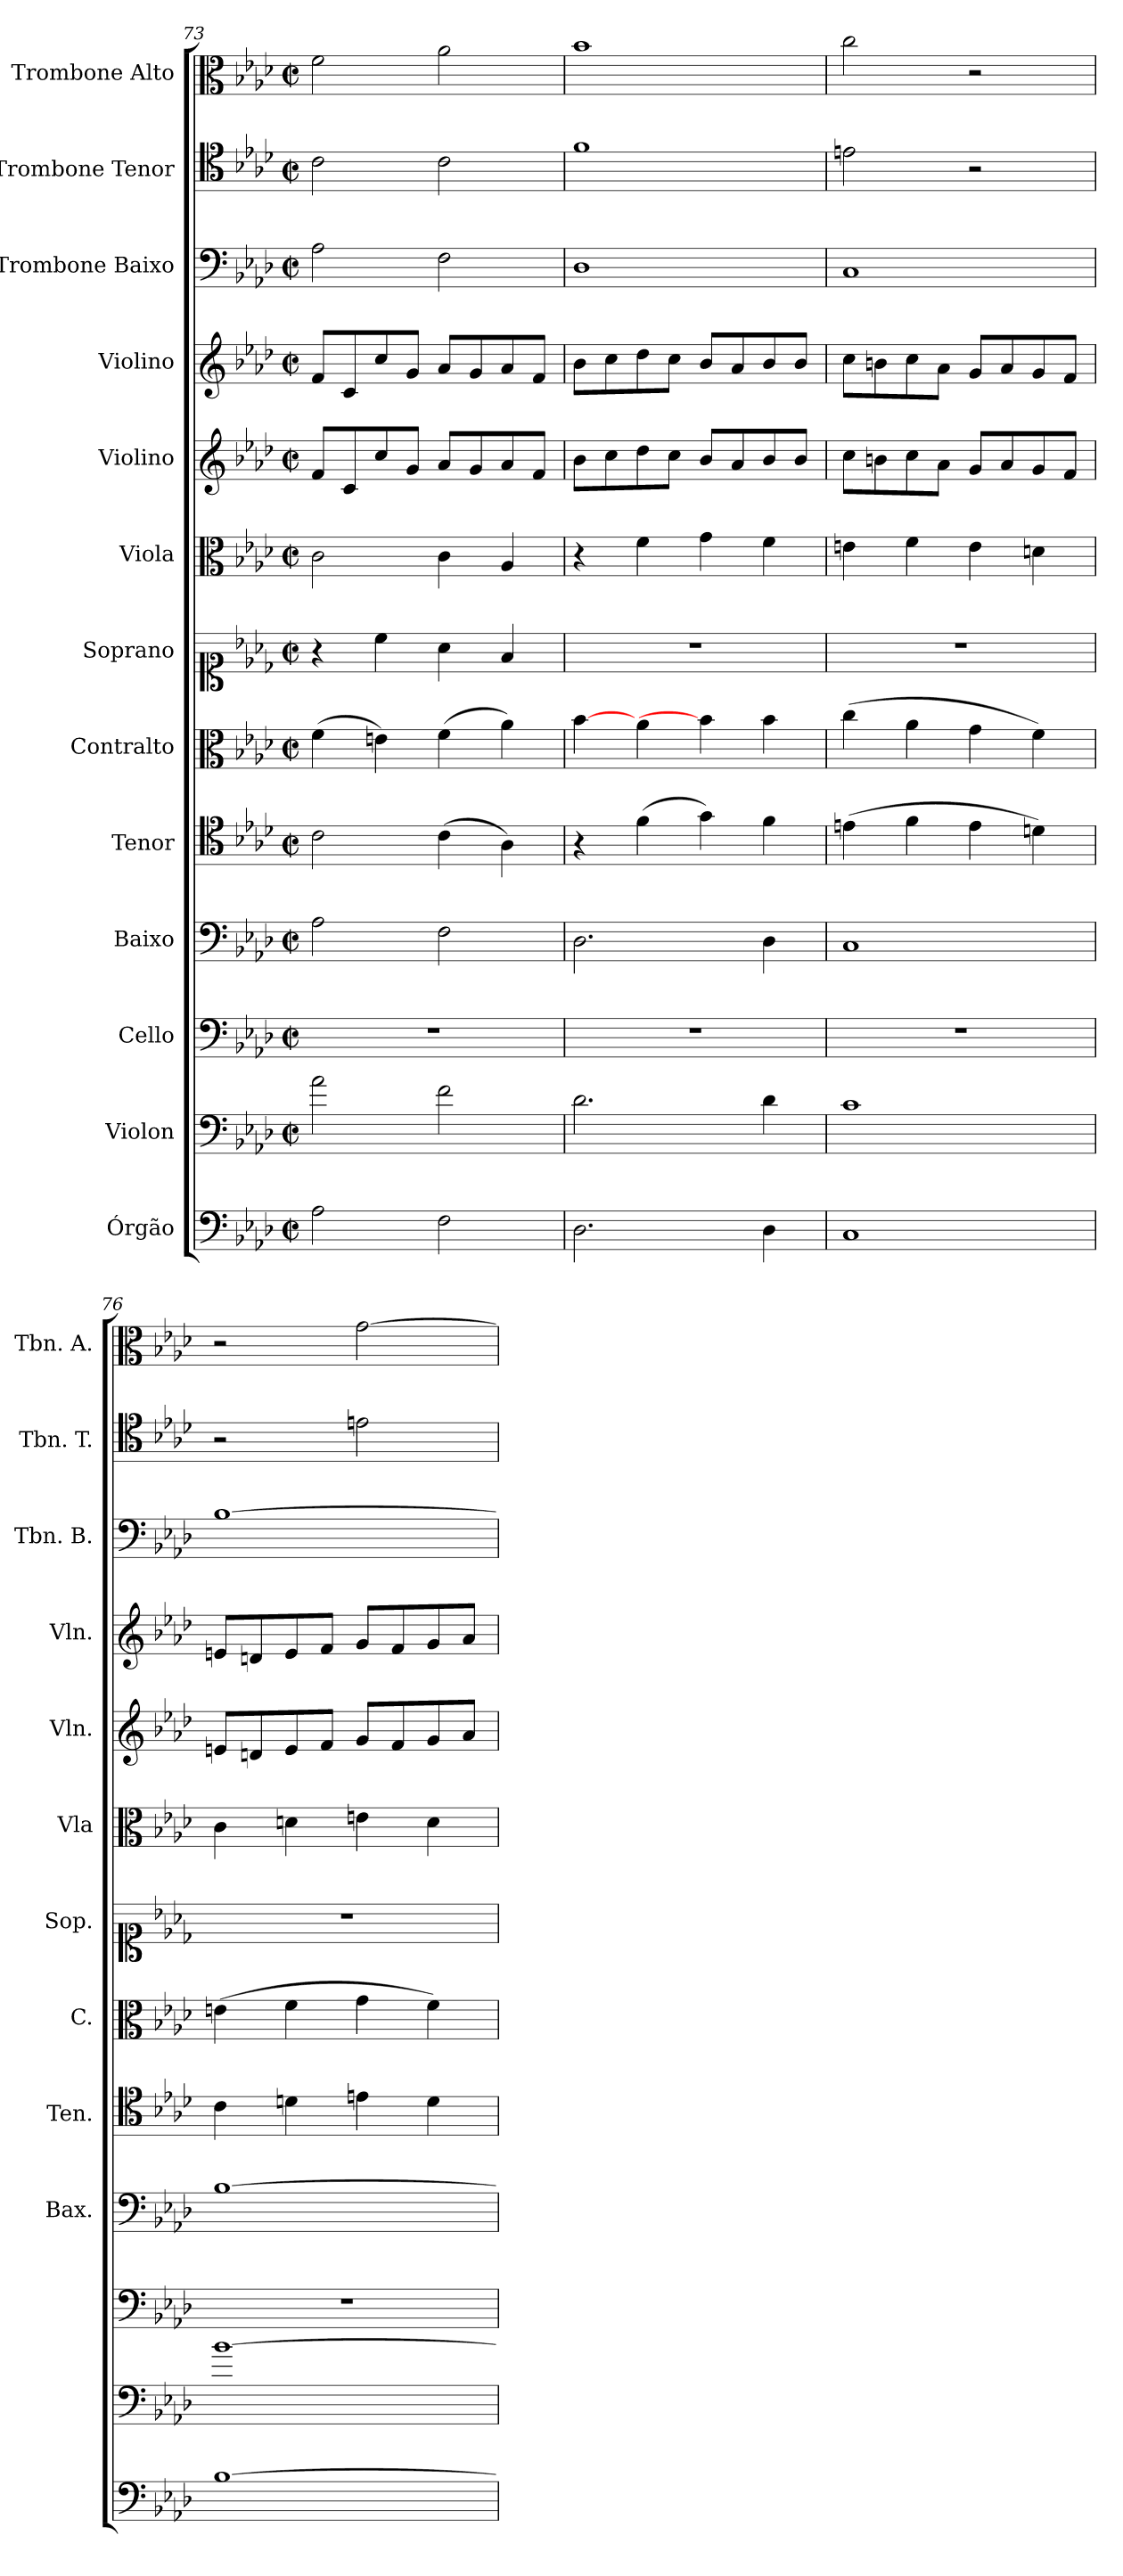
**kern	**kern	**kern	**kern	**kern	**kern	**kern	**kern	**kern	**kern	**kern	**kern	**kern
*part13	*part12	*part11	*part10	*part9	*part8	*part7	*part6	*part5	*part4	*part3	*part2	*part1
*staff13	*staff12	*staff11	*staff10	*staff9	*staff8	*staff7	*staff6	*staff5	*staff4	*staff3	*staff2	*staff1
*I"Órgão	*I"Violon	*I"Cello	*I"Baixo	*I"Tenor	*I"Contralto	*I"Soprano	*I"Viola	*I"Violino	*I"Violino	*I"Trombone Baixo	*I"Trombone Tenor	*I"Trombone Alto
*	*	*	*I'Bax.	*I'Ten.	*I'C.	*I'Sop.	*I'Vla	*I'Vln.	*I'Vln.	*I'Tbn. B.	*I'Tbn. T.	*I'Tbn. A.
*clefF4	*clefF4	*clefF4	*clefF4	*clefC4	*clefC3	*clefC1	*clefC3	*clefG2	*clefG2	*clefF4	*clefC4	*clefC3
*	*ITrd7c12	*	*	*	*	*	*	*	*	*	*	*
*k[b-e-a-d-]	*k[b-e-a-d-]	*k[b-e-a-d-]	*k[b-e-a-d-]	*k[b-e-a-d-]	*k[b-e-a-d-]	*k[b-e-a-d-]	*k[b-e-a-d-]	*k[b-e-a-d-]	*k[b-e-a-d-]	*k[b-e-a-d-]	*k[b-e-a-d-]	*k[b-e-a-d-]
*M2/2	*M2/2	*M2/2	*M2/2	*M2/2	*M2/2	*M2/2	*M2/2	*M2/2	*M2/2	*M2/2	*M2/2	*M2/2
*met(c|)	*met(c|)	*met(c|)	*met(c|)	*met(c|)	*met(c|)	*met(c|)	*met(c|)	*met(c|)	*met(c|)	*met(c|)	*met(c|)	*met(c|)
=73	=73	=73	=73	=73	=73	=73	=73	=73	=73	=73	=73	=73
2A-\	2A-\	1r	2A-\	2c\	(4f\	4r	2c\	8f/L	8f/L	2A-\	2c\	2f\
.	.	.	.	.	.	.	.	8c/	8c/	.	.	.
.	.	.	.	.	4en\)	4cc\	.	8cc/	8cc/	.	.	.
.	.	.	.	.	.	.	.	8g/J	8g/J	.	.	.
2F\	2F\	.	2F\	(4c\	(4f\	4a-\	4c\	8a-/L	8a-/L	2F\	2c\	2a-\
.	.	.	.	.	.	.	.	8g/	8g/	.	.	.
.	.	.	.	4A-\)	4a-\)	4f/	4A-/	8a-/	8a-/	.	.	.
.	.	.	.	.	.	.	.	8f/J	8f/J	.	.	.
=74	=74	=74	=74	=74	=74	=74	=74	=74	=74	=74	=74	=74
2.D-\	2.D-\	1r	2.D-\	4r	[4b-\	1r	4r	8b-\L	8b-\L	1D-	1f	1b-
.	.	.	.	.	.	.	.	8cc\	8cc\	.	.	.
.	.	.	.	(4f\	4a-\	.	4f\	8dd-\	8dd-\	.	.	.
.	.	.	.	.	.	.	.	8cc\J	8cc\J	.	.	.
.	.	.	.	4g\)	4b-\]	.	4g\	8b-/L	8b-/L	.	.	.
.	.	.	.	.	.	.	.	8a-/	8a-/	.	.	.
4D-\	4D-\	.	4D-\	4f\	4b-\	.	4f\	8b-/	8b-/	.	.	.
.	.	.	.	.	.	.	.	8b-/J	8b-/J	.	.	.
=75	=75	=75	=75	=75	=75	=75	=75	=75	=75	=75	=75	=75
1C	1C	1r	1C	(4en\	(4cc\	1r	4en\	8cc\L	8cc\L	1C	2en\	2cc\
.	.	.	.	.	.	.	.	8bn\	8bn\	.	.	.
.	.	.	.	4f\	4a-\	.	4f\	8cc\	8cc\	.	.	.
.	.	.	.	.	.	.	.	8a-\J	8a-\J	.	.	.
.	.	.	.	4e\	4g\	.	4e\	8g/L	8g/L	.	2r	2r
.	.	.	.	.	.	.	.	8a-/	8a-/	.	.	.
.	.	.	.	4dn\)	4f\)	.	4dn\	8g/	8g/	.	.	.
.	.	.	.	.	.	.	.	8f/J	8f/J	.	.	.
!!LO:PB:g=z
=76	=76	=76	=76	=76	=76	=76	=76	=76	=76	=76	=76	=76
[1B-	[1B-	1r	[1B-	4c\	(4en\	1r	4c\	8en/L	8en/L	[1B-	2r	2r
.	.	.	.	.	.	.	.	8dn/	8dn/	.	.	.
.	.	.	.	4dn\	4f\	.	4dn\	8e/	8e/	.	.	.
.	.	.	.	.	.	.	.	8f/J	8f/J	.	.	.
.	.	.	.	4en\	4g\	.	4en\	8g/L	8g/L	.	2en\	[2g\
.	.	.	.	.	.	.	.	8f/	8f/	.	.	.
.	.	.	.	4d\	4f\)	.	4d\	8g/	8g/	.	.	.
.	.	.	.	.	.	.	.	8a-/J	8a-/J	.	.	.
=	=	=	=	=	=	=	=	=	=	=	=	=
*-	*-	*-	*-	*-	*-	*-	*-	*-	*-	*-	*-	*-
